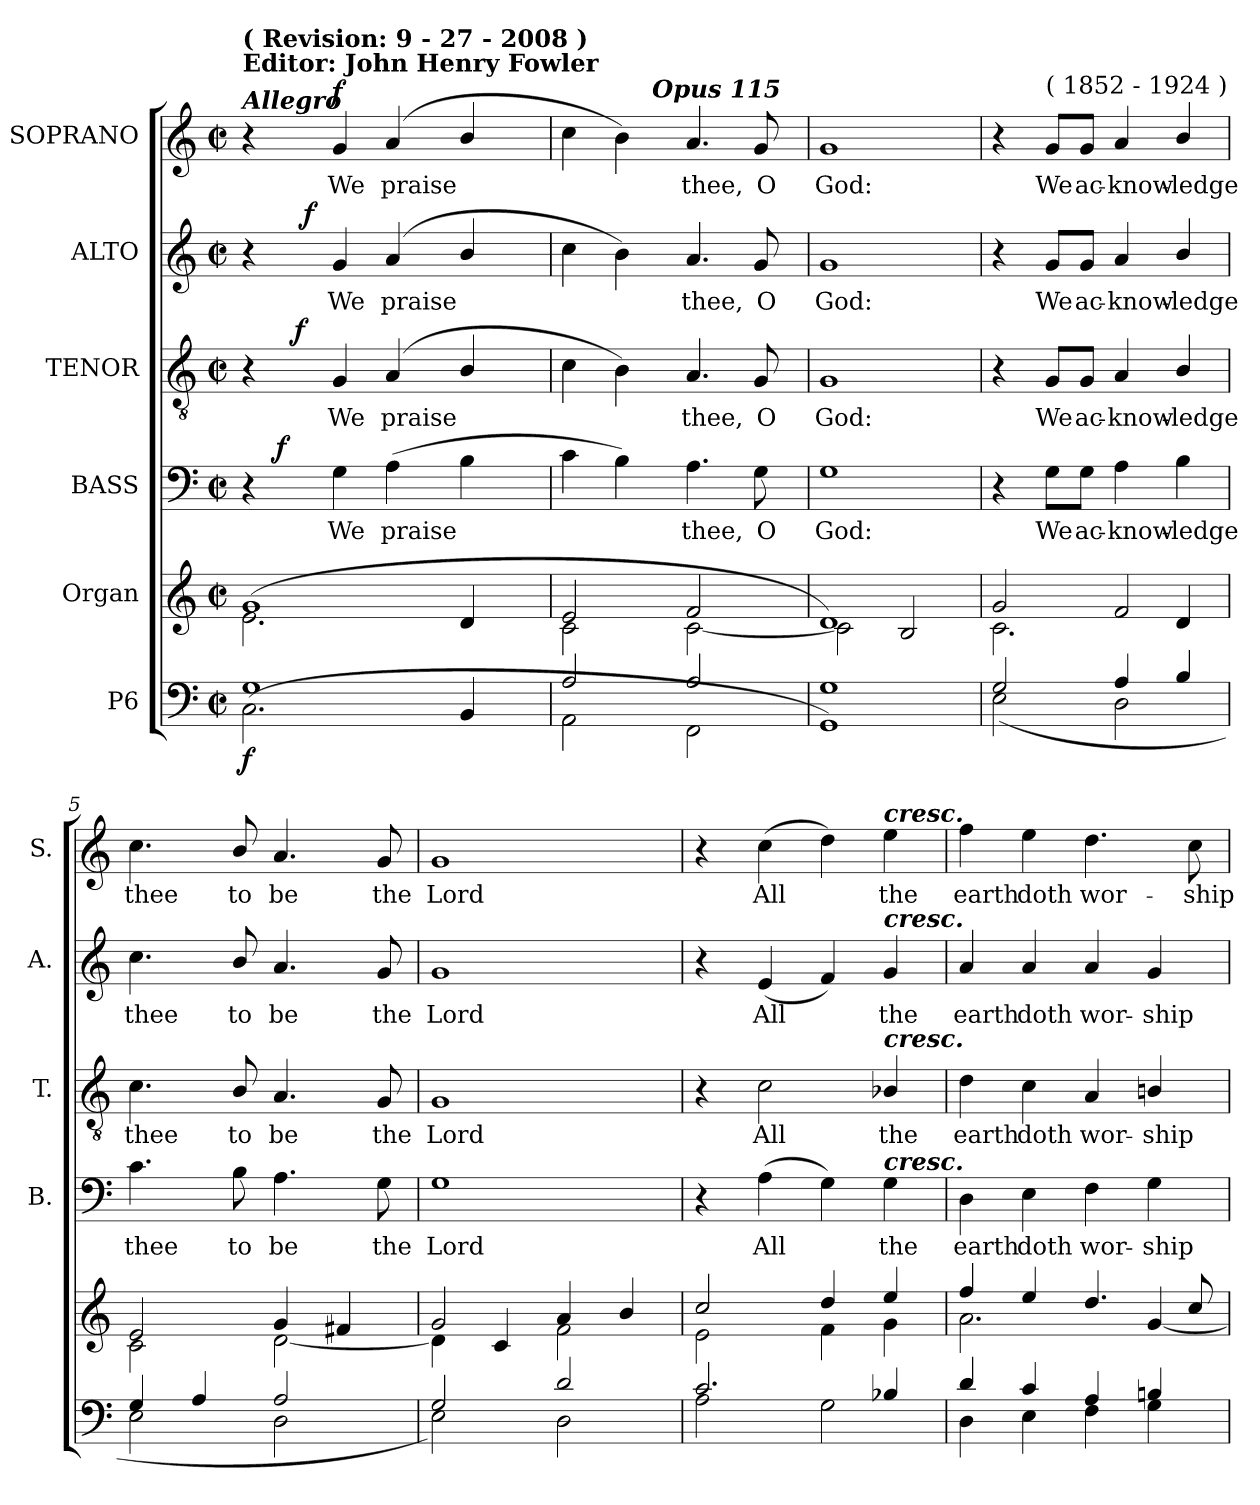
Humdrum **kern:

**kern	**dynam	**kern	**kern	**text	**dynam	**kern	**text	**dynam	**kern	**text	**dynam	**kern	**text	**dynam
*part6	*part6	*part5	*part4	*part4	*part4	*part3	*part3	*part3	*part2	*part2	*part2	*part1	*part1	*part1
*staff6	*staff6	*staff5	*staff4	*staff4	*staff4	*staff3	*staff3	*staff3	*staff2	*staff2	*staff2	*staff1	*staff1	*staff1
*I"P6	*	*I"Organ	*I"BASS	*	*	*I"TENOR	*	*	*I"ALTO	*	*	*I"SOPRANO	*	*
*	*	*	*I'B.	*	*	*I'T.	*	*	*I'A.	*	*	*I'S.	*	*
!!LO:PB:g=z
*clefF4	*	*clefG2	*clefF4	*	*	*clefGv2	*	*	*clefG2	*	*	*clefG2	*	*
*	*	*	*	*	*	*ITrd7c12	*	*	*	*	*	*	*	*
*k[]	*	*k[]	*k[]	*	*	*k[]	*	*	*k[]	*	*	*k[]	*	*
*C:	*	*C:	*C:	*	*	*C:	*	*	*C:	*	*	*C:	*	*
*M2/2	*	*M2/2	*M2/2	*	*	*M2/2	*	*	*M2/2	*	*	*M2/2	*	*
*met(c|)	*	*met(c|)	*met(c|)	*	*	*met(c|)	*	*	*met(c|)	*	*	*met(c|)	*	*
*MM138	*	*MM138	*MM138	*	*	*MM138	*	*	*MM138	*	*	*MM138	*	*
=1	=1	=1	=1	=1	=1	=1	=1	=1	=1	=1	=1	=1	=1	=1
*^	*	*^	*^	*	*	*^	*	*	*^	*	*	*	*	*
!	!	!	!	!	!	!	!	!	!	!	!	!	!	!	!	!	!LO:TX:a:B:t=Editor&colon; John Henry Fowler	!	!
!	!	!	!	!	!	!	!	!	!	!	!	!	!	!	!	!	!LO:TX:a:B:t=( Revision&colon; 9 - 27 - 2008 )	!	!
!	!	!	!	!	!	!	!	!	!	!	!	!	!	!	!	!	!LO:TX:a:Bi:t=Allegro	!	!
1Gi	(2.Ci\	f	(1gi	2.ei\	4r	8ryy	.	.	4r	8ryy	.	.	4r	8ryy	.	.	4r	.	.
.	.	.	.	.	.	2..ryy	.	f	.	64ryy	.	.	.	32ryy	.	.	.	.	.
.	.	.	.	.	.	.	.	.	.	128ryy	.	.	.	.	.	.	.	.	.
.	.	.	.	.	.	.	.	.	.	512ryy	.	.	.	.	.	.	.	.	.
.	.	.	.	.	.	.	.	.	.	2ryy	.	f	.	.	.	.	.	.	.
.	.	.	.	.	.	.	.	.	.	.	.	.	.	256ryy	.	.	.	.	.
.	.	.	.	.	.	.	.	.	.	.	.	.	.	2ryy	.	f	.	.	.
!	!	!	!	!	!	!	!LO:LY:b:color=#000000	!	!	!	!	!	!	!	!	!	!	!	!
!	!	!	!	!	!	!	!	!	!	!	!LO:LY:b:color=#000000	!	!	!	!	!	!	!	!
!	!	!	!	!	!	!	!	!	!	!	!	!	!	!	!LO:LY:b:color=#000000	!	!	!	!
!	!	!	!	!	!	!	!	!	!	!	!	!	!	!	!	!	!	!LO:LY:b:color=#000000	!
.	.	.	.	.	4Gi\	.	We	.	4GGi/	.	We	.	4gi/	.	We	.	4gi/	We	f
!	!	!	!	!	!	!	!LO:LY:b:color=#000000	!	!	!	!	!	!	!	!	!	!	!	!
!	!	!	!	!	!	!	!	!	!	!	!LO:LY:b:color=#000000	!	!	!	!	!	!	!	!
!	!	!	!	!	!	!	!	!	!	!	!	!	!	!	!LO:LY:b:color=#000000	!	!	!	!
!	!	!	!	!	!	!	!	!	!	!	!	!	!	!	!	!	!	!LO:LY:b:color=#000000	!
.	.	.	.	.	(4Ai\	.	praise	.	(4AAi/	.	praise	.	(4ai/	.	praise	.	(4ai/	praise	.
.	.	.	.	.	.	.	.	.	.	4ryy	.	.	.	.	.	.	.	.	.
.	.	.	.	.	.	.	.	.	.	.	.	.	.	4ryy	.	.	.	.	.
.	4BBi/	.	.	4di/	4Bi\	.	.	.	4BBi/	.	.	.	4bi/	.	.	.	4bi/	.	.
.	.	.	.	.	.	.	.	.	.	16ryy	.	.	.	.	.	.	.	.	.
.	.	.	.	.	.	.	.	.	.	.	.	.	.	16ryy	.	.	.	.	.
.	.	.	.	.	.	.	.	.	.	32ryy	.	.	.	.	.	.	.	.	.
.	.	.	.	.	.	.	.	.	.	.	.	.	.	64..ryy	.	.	.	.	.
.	.	.	.	.	.	.	.	.	.	256.ryy	.	.	.	.	.	.	.	.	.
*	*	*	*	*	*v	*v	*	*	*	*	*	*	*v	*v	*	*	*	*	*
*	*	*	*	*	*	*	*	*v	*v	*	*	*	*	*	*	*	*
=2	=2	=2	=2	=2	=2	=2	=2	=2	=2	=2	=2	=2	=2	=2	=2	=2
*	*	*	*	*	*	*	*	*	*	*	*	*	*	*^	*	*
2Ai/	2AAi\	.	2ei/	2ci\	4ci\	.	.	4Ci\	.	.	4cci\	.	.	4cci\	4ryy	.	.
.	.	.	.	.	4Bi\)	.	.	4BBi\)	.	.	4bi\)	.	.	4bi\)	8ryy	.	.
.	.	.	.	.	.	.	.	.	.	.	.	.	.	.	512ryy	.	.
!	!	!	!	!	!	!	!	!	!	!	!	!	!	!	!LO:TX:a:Bi:t=Opus 115	!	!
.	.	.	.	.	.	.	.	.	.	.	.	.	.	.	2ryy	.	.
!	!	!	!	!	!	!LO:LY:b:color=#000000	!	!	!	!	!	!	!	!	!	!	!
!	!	!	!	!	!	!	!	!	!LO:LY:b:color=#000000	!	!	!	!	!	!	!	!
!	!	!	!	!	!	!	!	!	!	!	!	!LO:LY:b:color=#000000	!	!	!	!	!
!	!	!	!	!	!	!	!	!	!	!	!	!	!	!	!	!LO:LY:b:color=#000000	!
2Ai/	2FFi\	.	2fi/	[2ci\	4.Ai\	thee,	.	4.AAi/	thee,	.	4.ai/	thee,	.	4.ai/	.	thee,	.
!	!	!	!	!	!	!LO:LY:b:color=#000000	!	!	!	!	!	!	!	!	!	!	!
!	!	!	!	!	!	!	!	!	!LO:LY:b:color=#000000	!	!	!	!	!	!	!	!
!	!	!	!	!	!	!	!	!	!	!	!	!LO:LY:b:color=#000000	!	!	!	!	!
!	!	!	!	!	!	!	!	!	!	!	!	!	!	!	!	!LO:LY:b:color=#000000	!
.	.	.	.	.	8Gi\	O	.	8GGi/	O	.	8gi/	O	.	8gi/	.	O	.
.	.	.	.	.	.	.	.	.	.	.	.	.	.	.	16ryy	.	.
.	.	.	.	.	.	.	.	.	.	.	.	.	.	.	32ryy	.	.
.	.	.	.	.	.	.	.	.	.	.	.	.	.	.	64...ryy	.	.
*	*	*	*	*	*	*	*	*	*	*	*	*	*	*v	*v	*	*
=3	=3	=3	=3	=3	=3	=3	=3	=3	=3	=3	=3	=3	=3	=3	=3	=3
*	*	*	*	*	*	*	*	*	*	*	*	*	*	*^	*	*
!	!	!	!	!	!	!LO:LY:b:color=#000000	!	!	!	!	!	!	!	!	!	!	!
*	*	*	*	*	*	*	*	*	*	*	*	*	*	*v	*v	*	*
*	*	*	*	*	*	*	*	*	*	*	*	*	*	*^	*	*
!	!	!	!	!	!	!	!	!	!LO:LY:b:color=#000000	!	!	!	!	!	!	!	!
*	*	*	*	*	*	*	*	*	*	*	*	*	*	*v	*v	*	*
*	*	*	*	*	*	*	*	*	*	*	*	*	*	*^	*	*
!	!	!	!	!	!	!	!	!	!	!	!	!LO:LY:b:color=#000000	!	!	!	!	!
*	*	*	*	*	*	*	*	*	*	*	*	*	*	*v	*v	*	*
*	*	*	*	*	*	*	*	*	*	*	*	*	*	*^	*	*
!	!	!	!	!	!	!	!	!	!	!	!	!	!	!	!	!LO:LY:b:color=#000000	!
*	*	*	*	*	*	*	*	*	*	*	*	*	*	*v	*v	*	*
1Gi	1GGi)	.	1di)	2ci\]	1Gi	God:	.	1GGi	God:	.	1gi	God:	.	1gi	God:	.
.	.	.	.	2Bi/	.	.	.	.	.	.	.	.	.	.	.	.
=4	=4	=4	=4	=4	=4	=4	=4	=4	=4	=4	=4	=4	=4	=4	=4	=4
2Gi/	(2Ei\	.	2gi/	2.ci\	4r	.	.	4r	.	.	4r	.	.	4r	.	.
!	!	!	!	!	!	!LO:LY:b:color=#000000	!	!	!	!	!	!	!	!	!	!
!	!	!	!	!	!	!	!	!	!LO:LY:b:color=#000000	!	!	!	!	!	!	!
!	!	!	!	!	!	!	!	!	!	!	!	!LO:LY:b:color=#000000	!	!	!	!
!	!	!	!	!	!	!	!	!	!	!	!	!	!	!LO:TX:a:t=( 1852 - 1924 )	!	!
!	!	!	!	!	!	!	!	!	!	!	!	!	!	!	!LO:LY:b:color=#000000	!
.	.	.	.	.	8Gi\L	We	.	8GGi/L	We	.	8gi/L	We	.	8gi/L	We	.
!	!	!	!	!	!	!LO:LY:b:color=#000000	!	!	!	!	!	!	!	!	!	!
!	!	!	!	!	!	!	!	!	!LO:LY:b:color=#000000	!	!	!	!	!	!	!
!	!	!	!	!	!	!	!	!	!	!	!	!LO:LY:b:color=#000000	!	!	!	!
!	!	!	!	!	!	!	!	!	!	!	!	!	!	!	!LO:LY:b:color=#000000	!
.	.	.	.	.	8Gi\J	ac-	.	8GGi/J	ac-	.	8gi/J	ac-	.	8gi/J	ac-	.
!	!	!	!	!	!	!LO:LY:b:color=#000000	!	!	!	!	!	!	!	!	!	!
!	!	!	!	!	!	!	!	!	!LO:LY:b:color=#000000	!	!	!	!	!	!	!
!	!	!	!	!	!	!	!	!	!	!	!	!LO:LY:b:color=#000000	!	!	!	!
!	!	!	!	!	!	!	!	!	!	!	!	!	!	!	!LO:LY:b:color=#000000	!
4Ai/	2Di\	.	2fi/	.	4Ai\	-know-	.	4AAi/	-know-	.	4ai/	-know-	.	4ai/	-know-	.
!	!	!	!	!	!	!LO:LY:b:color=#000000	!	!	!	!	!	!	!	!	!	!
!	!	!	!	!	!	!	!	!	!LO:LY:b:color=#000000	!	!	!	!	!	!	!
!	!	!	!	!	!	!	!	!	!	!	!	!LO:LY:b:color=#000000	!	!	!	!
!	!	!	!	!	!	!	!	!	!	!	!	!	!	!	!LO:LY:b:color=#000000	!
4Bi/	.	.	.	4di/	4Bi\	-ledge	.	4BBi/	-ledge	.	4bi/	-ledge	.	4bi/	-ledge	.
!!LO:LB:g=z
=5	=5	=5	=5	=5	=5	=5	=5	=5	=5	=5	=5	=5	=5	=5	=5	=5
!	!	!	!	!	!	!LO:LY:b:color=#000000	!	!	!	!	!	!	!	!	!	!
!	!	!	!	!	!	!	!	!	!LO:LY:b:color=#000000	!	!	!	!	!	!	!
!	!	!	!	!	!	!	!	!	!	!	!	!LO:LY:b:color=#000000	!	!	!	!
!	!	!	!	!	!	!	!	!	!	!	!	!	!	!	!LO:LY:b:color=#000000	!
4Gi/	2Ei\	.	2ei/	2ci\	4.ci\	thee	.	4.Ci\	thee	.	4.cci\	thee	.	4.cci\	thee	.
4Ai/	.	.	.	.	.	.	.	.	.	.	.	.	.	.	.	.
!	!	!	!	!	!	!LO:LY:b:color=#000000	!	!	!	!	!	!	!	!	!	!
!	!	!	!	!	!	!	!	!	!LO:LY:b:color=#000000	!	!	!	!	!	!	!
!	!	!	!	!	!	!	!	!	!	!	!	!LO:LY:b:color=#000000	!	!	!	!
!	!	!	!	!	!	!	!	!	!	!	!	!	!	!	!LO:LY:b:color=#000000	!
.	.	.	.	.	8Bi\	to	.	8BBi/	to	.	8bi/	to	.	8bi/	to	.
!	!	!	!	!	!	!LO:LY:b:color=#000000	!	!	!	!	!	!	!	!	!	!
!	!	!	!	!	!	!	!	!	!LO:LY:b:color=#000000	!	!	!	!	!	!	!
!	!	!	!	!	!	!	!	!	!	!	!	!LO:LY:b:color=#000000	!	!	!	!
!	!	!	!	!	!	!	!	!	!	!	!	!	!	!	!LO:LY:b:color=#000000	!
2Ai/	2Di\	.	4gi/	[2di\	4.Ai\	be	.	4.AAi/	be	.	4.ai/	be	.	4.ai/	be	.
.	.	.	4f#Xi/	.	.	.	.	.	.	.	.	.	.	.	.	.
!	!	!	!	!	!	!LO:LY:b:color=#000000	!	!	!	!	!	!	!	!	!	!
!	!	!	!	!	!	!	!	!	!LO:LY:b:color=#000000	!	!	!	!	!	!	!
!	!	!	!	!	!	!	!	!	!	!	!	!LO:LY:b:color=#000000	!	!	!	!
!	!	!	!	!	!	!	!	!	!	!	!	!	!	!	!LO:LY:b:color=#000000	!
.	.	.	.	.	8Gi\	the	.	8GGi/	the	.	8gi/	the	.	8gi/	the	.
=6	=6	=6	=6	=6	=6	=6	=6	=6	=6	=6	=6	=6	=6	=6	=6	=6
!	!	!	!	!	!	!LO:LY:b:color=#000000	!	!	!	!	!	!	!	!	!	!
!	!	!	!	!	!	!	!	!	!LO:LY:b:color=#000000	!	!	!	!	!	!	!
!	!	!	!	!	!	!	!	!	!	!	!	!LO:LY:b:color=#000000	!	!	!	!
!	!	!	!	!	!	!	!	!	!	!	!	!	!	!	!LO:LY:b:color=#000000	!
2Gi/	2Ei\)	.	2gi/	4di\]	1Gi	Lord	.	1GGi	Lord	.	1gi	Lord	.	1gi	Lord	.
.	.	.	.	4ci/	.	.	.	.	.	.	.	.	.	.	.	.
2di/	2Di\	.	4ai/	2fi\	.	.	.	.	.	.	.	.	.	.	.	.
.	.	.	4bi/	.	.	.	.	.	.	.	.	.	.	.	.	.
=7	=7	=7	=7	=7	=7	=7	=7	=7	=7	=7	=7	=7	=7	=7	=7	=7
2.ci/	2Ai\	.	2cci/	2ei\	4r	.	.	4r	.	.	4r	.	.	4r	.	.
!	!	!	!	!	!	!LO:LY:b:color=#000000	!	!	!	!	!	!	!	!	!	!
!	!	!	!	!	!	!	!	!	!LO:LY:b:color=#000000	!	!	!	!	!	!	!
!	!	!	!	!	!	!	!	!	!	!	!	!LO:LY:b:color=#000000	!	!	!	!
!	!	!	!	!	!	!	!	!	!	!	!	!	!	!	!LO:LY:b:color=#000000	!
.	.	.	.	.	(4Ai\	All	.	2Ci\	All	.	(4ei/	All	.	(4cci\	All	.
.	2Gi\	.	4ddi/	4fi\	4Gi\)	.	.	.	.	.	4fi/)	.	.	4ddi\)	.	.
!	!	!	!	!	!	!LO:LY:b:color=#000000	!	!	!	!	!	!	!	!	!	!
!	!	!	!	!	!	!	!	!	!LO:LY:b:color=#000000	!	!	!	!	!	!	!
!	!	!	!	!	!	!	!	!	!	!	!	!LO:LY:b:color=#000000	!	!	!	!
!	!	!	!	!	!	!	!	!	!	!	!	!	!	!LO:TX:a:Bi:t=cresc.	!	!
!	!	!	!	!	!	!	!	!	!	!	!LO:TX:a:Bi:t=cresc.	!	!	!	!	!
!	!	!	!	!	!	!	!	!LO:TX:a:Bi:t=cresc.	!	!	!	!	!	!	!	!
!	!	!	!	!	!LO:TX:a:Bi:t=cresc.	!	!	!	!	!	!	!	!	!	!	!
!	!	!	!	!	!	!	!	!	!	!	!	!	!	!	!LO:LY:b:color=#000000	!
4B-Xi/	.	.	4eei/	4gi\	4Gi\	the	.	4BB-Xi/	the	.	4gi/	the	.	4eei\	the	.
=8	=8	=8	=8	=8	=8	=8	=8	=8	=8	=8	=8	=8	=8	=8	=8	=8
!	!	!	!	!	!	!LO:LY:b:color=#000000	!	!	!	!	!	!	!	!	!	!
!	!	!	!	!	!	!	!	!	!LO:LY:b:color=#000000	!	!	!	!	!	!	!
!	!	!	!	!	!	!	!	!	!	!	!	!LO:LY:b:color=#000000	!	!	!	!
!	!	!	!	!	!	!	!	!	!	!	!	!	!	!	!LO:LY:b:color=#000000	!
4di/	4Di\	.	4ffi/	2.ai\	4Di\	earth	.	4Di\	earth	.	4ai/	earth	.	4ffi\	earth	.
!	!	!	!	!	!	!LO:LY:b:color=#000000	!	!	!	!	!	!	!	!	!	!
!	!	!	!	!	!	!	!	!	!LO:LY:b:color=#000000	!	!	!	!	!	!	!
!	!	!	!	!	!	!	!	!	!	!	!	!LO:LY:b:color=#000000	!	!	!	!
!	!	!	!	!	!	!	!	!	!	!	!	!	!	!	!LO:LY:b:color=#000000	!
4ci/	4Ei\	.	4eei/	.	4Ei\	doth	.	4Ci\	doth	.	4ai/	doth	.	4eei\	doth	.
!	!	!	!	!	!	!LO:LY:b:color=#000000	!	!	!	!	!	!	!	!	!	!
!	!	!	!	!	!	!	!	!	!LO:LY:b:color=#000000	!	!	!	!	!	!	!
!	!	!	!	!	!	!	!	!	!	!	!	!LO:LY:b:color=#000000	!	!	!	!
!	!	!	!	!	!	!	!	!	!	!	!	!	!	!	!LO:LY:b:color=#000000	!
4Ai/	4Fi\	.	4.ddi/	.	4Fi\	wor-	.	4AAi/	wor-	.	4ai/	wor-	.	4.ddi\	wor-	.
!	!	!	!	!	!	!LO:LY:b:color=#000000	!	!	!	!	!	!	!	!	!	!
!	!	!	!	!	!	!	!	!	!LO:LY:b:color=#000000	!	!	!	!	!	!	!
!	!	!	!	!	!	!	!	!	!	!	!	!LO:LY:b:color=#000000	!	!	!	!
4Bni/	4Gi\	.	.	[4gi/	4Gi\	-ship	.	4BBni/	-ship	.	4gi/	-ship	.	.	.	.
!	!	!	!	!	!	!	!	!	!	!	!	!	!	!	!LO:LY:b:color=#000000	!
.	.	.	8cci/	.	.	.	.	.	.	.	.	.	.	8cci\	-ship	.
*v	*v	*	*	*	*	*	*	*	*	*	*	*	*	*	*	*
*	*	*v	*v	*	*	*	*	*	*	*	*	*	*	*	*
=	=	=	=	=	=	=	=	=	=	=	=	=	=	=
*-	*-	*-	*-	*-	*-	*-	*-	*-	*-	*-	*-	*-	*-	*-
